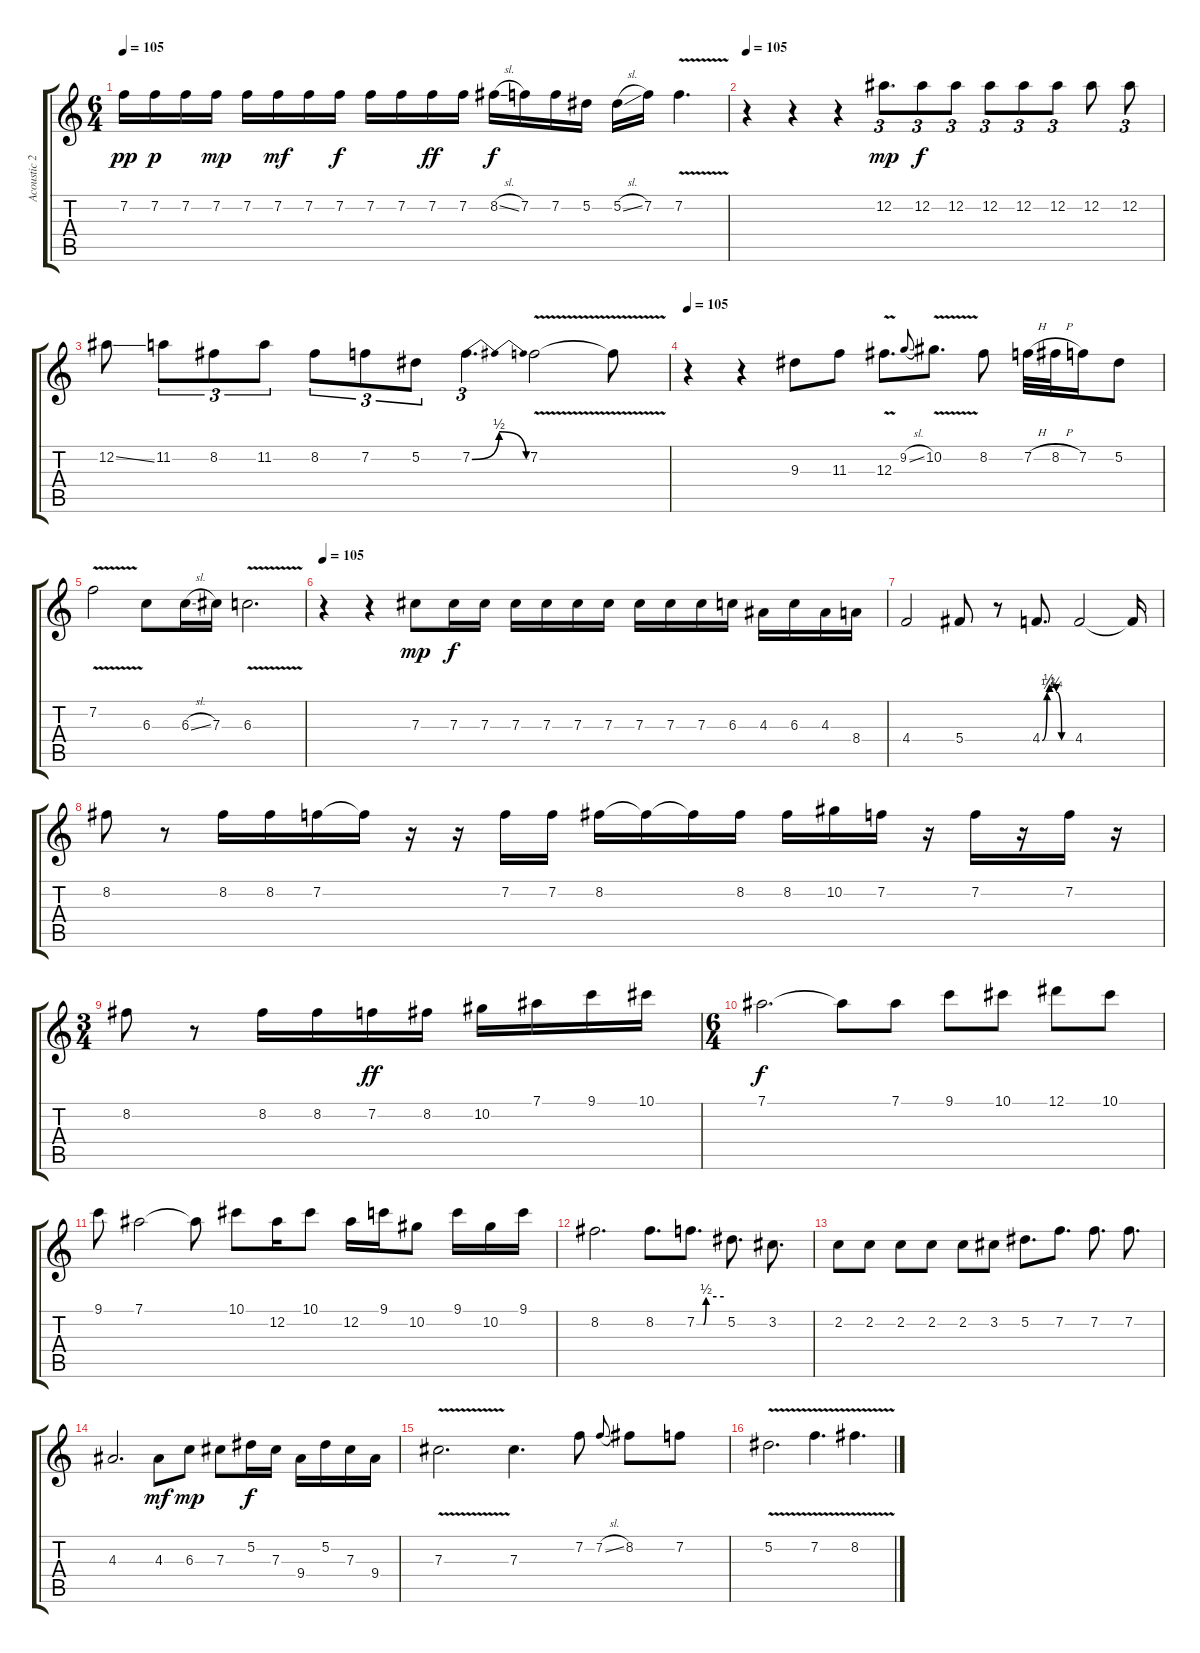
\track ("Acoustic 2" "Acoustic 2") {instrument acousticguitarsteel}
\staff {score tabs}
\tuning (Eb4 Bb3 Gb3 Db3 Ab2 Eb2) {hide}
\ts (6 4)
\tempo 105
\clef g2
\ks c
7.2.16{dy pp} 7.2.16{dy p} 7.2.16 7.2.16{dy mp} 7.2.16 7.2.16{dy mf} 7.2.16 7.2.16{dy f} 7.2.16 7.2.16 7.2.16{dy ff} 7.2.16 8.2{sl}.16{dy f} 7.2.16 7.2.16 5.2.16 5.2{sl}.16 7.2.16 7.2{v}.4{d} |
\tempo 105
r.4 r.4 r.4 12.2.8{d tu (3 2) dy mp} 12.2.8{tu (3 2) dy f} 12.2.8{tu (3 2)} 12.2.8{tu (3 2)} 12.2.8{tu (3 2)} 12.2.8{tu (3 2)} 12.2.8 12.2.8{tu (3 2)} |
12.2{ss}.8 11.2.8{tu (3 2)} 8.2.8{tu (3 2)} 11.2.8{tu (3 2)} 8.2.8{tu (3 2)} 7.2.8{tu (3 2)} 5.2.8{tu (3 2)} 7.2{be (bendrelease 0 0 34 2 58 2 60 0)}.4{d tu (3 2)} 7.2{v}.2 7.2{t}.8 |
\tempo 105
r.4 r.4 9.3.8 11.3.8 12.3{v}.8{d} 9.2{sl}.8{gr onbeat} 10.2{v}.8{d} 8.2.8 7.2{h}.32 8.2{h}.32 7.2.16 5.2.8 |
7.2{v}.2 6.3.8 6.3{sl}.16 7.3.16 6.3{v}.2{d} |
\tempo 105
r.4 r.4 7.3.8{dy mp} 7.3.16{dy f} 7.3.16 7.3.16 7.3.16 7.3.16 7.3.16 7.3.16 7.3.16 7.3.16 6.3.16 4.3.16 6.3.16 4.3.16 8.4.16 |
4.4.2 5.4.8 r.8 4.4{be (custom 0 0 10 1 15 2 29 1 40 0 60 0)}.8{d} 4.4.2 4.4{t}.16 |
8.2.8 r.8 8.2.16 8.2.16 7.2.16 7.2{t}.16 r.16 r.16 7.2.16 7.2.16 8.2.16 8.2{t}.16 8.2{t}.16 8.2.16 8.2.16 10.2.16 7.2.16 r.16 7.2.16 r.16 7.2.16 r.16 |
\ts (3 4)
8.2.8 r.8 8.2.16 8.2.16 7.2.16{dy ff} 8.2.16 10.2.16 7.1.16 9.1.16 10.1.16 |
\ts (6 4)
7.1.2{d dy f} 7.1{t}.8 7.1.8 9.1.8 10.1.8 12.1.8 10.1.8 |
9.1.8 7.1.2 7.1{t}.8 10.1.8 12.2.16 10.1.8 12.2.16 9.1.16 10.2.8 9.1.16 10.2.16 9.1.16 |
8.2.2{d} 8.2.8{d} 7.2{be (custom 0 0 15 0 21 2 60 2)}.8{d} 5.2.8{d} 3.2.8{d} |
2.2.8 2.2.8 2.2.8 2.2.8 2.2.8 3.2.8 5.2.8{d} 7.2.8{d} 7.2.8{d} 7.2.8{d} |
4.3.2{d} 4.3.8{dy mf} 6.3.8{dy mp} 7.3.8 5.2.16{dy f} 7.3.16 9.4.16 5.2.16 7.3.16 9.4.16 |
7.3{v}.2{d} 7.3.4{d} 7.2.8 7.2{sl}.8{gr onbeat} 8.2.8 7.2.8 |
5.2{v}.2{d} 7.2{v}.4{d} 8.2{v}.4{d}
